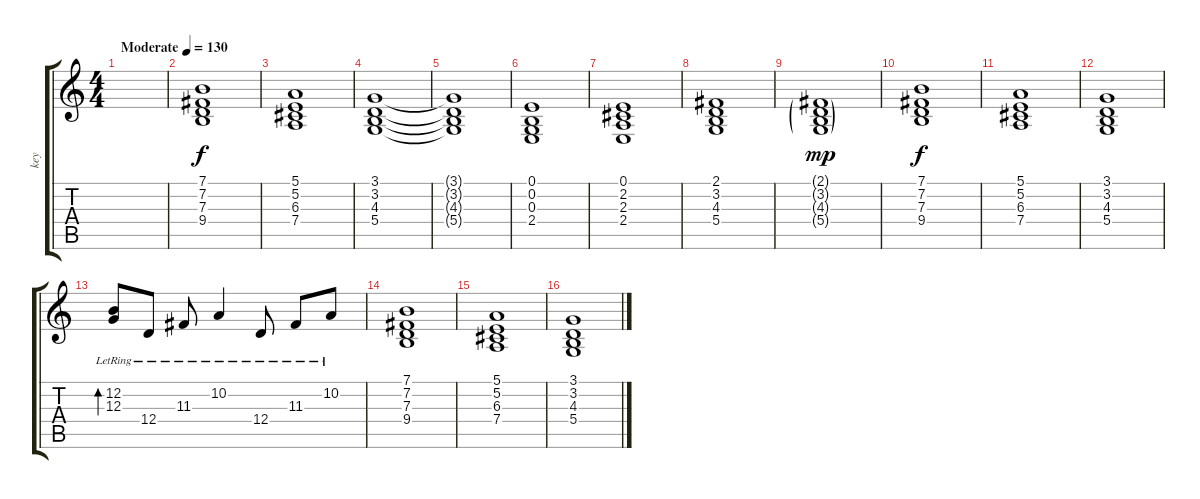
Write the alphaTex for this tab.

\track ("key" "key") {instrument acousticgrandpiano}
\staff {score tabs}
\tuning (E4 B3 G3 D3 A2 E2) {hide}
\ts (4 4)
\tempo (130 "Moderate")
\clef g2
\ks c
|
(7.1 7.2 7.3 9.4).1 |
(5.1 5.2 6.3 7.4).1 |
(3.1 3.2 4.3 5.4).1 |
(3.1{t} 3.2{t} 4.3{t} 5.4{t}).1 |
(0.1 0.2 0.3 2.4).1 |
(0.1 2.2 2.3 2.4).1 |
(2.1 3.2 4.3 5.4).1 |
(2.1{g} 3.2{g} 4.3{g} 5.4{g}).1{dy mp} |
(7.1 7.2 7.3 9.4).1{dy f} |
(5.1 5.2 6.3 7.4).1 |
(3.1 3.2 4.3 5.4).1 |
(12.2{lr} 12.3{lr}).8{bd 240} 12.4{lr}.8 11.3{lr}.8 10.2{lr}.4 12.4{lr}.8 11.3{lr}.8 10.2{lr}.8 |
(7.1 7.2 7.3 9.4).1 |
(5.1 5.2 6.3 7.4).1 |
(3.1 3.2 4.3 5.4).1
